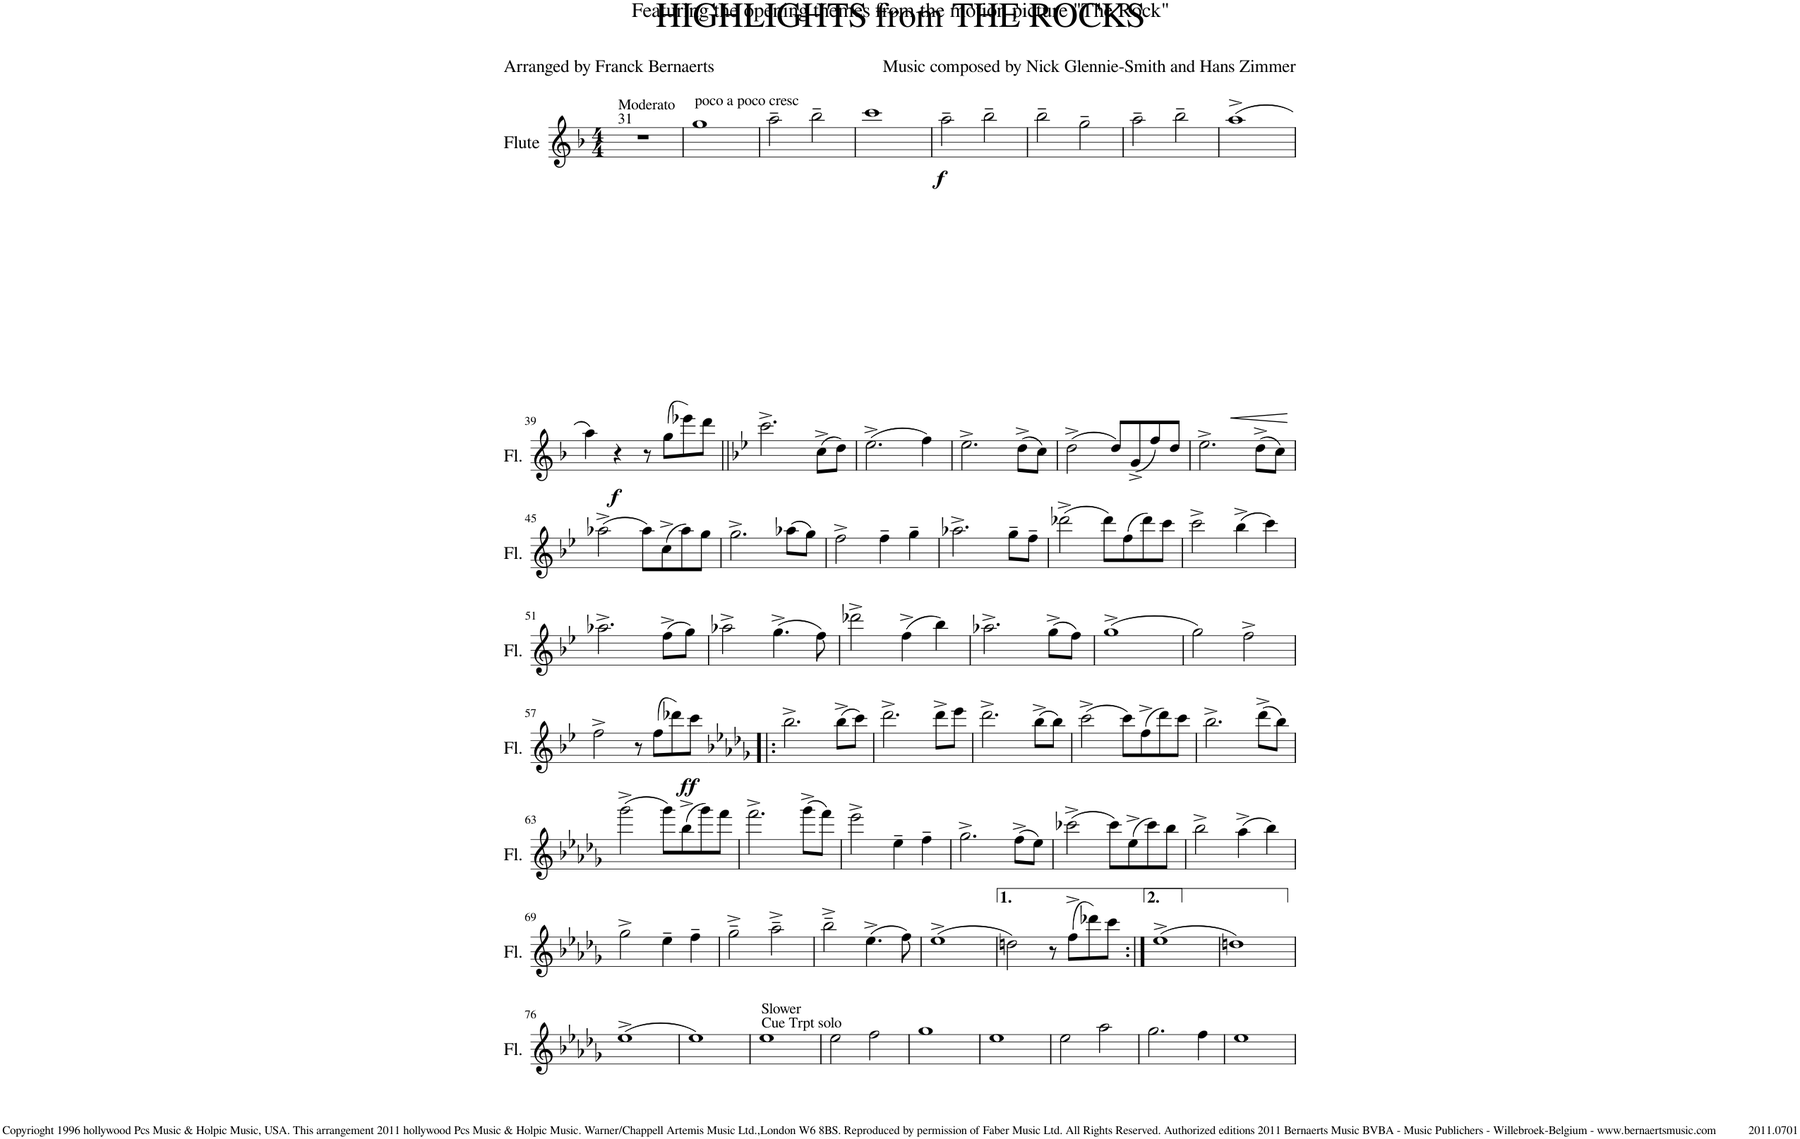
**kern	**dynam
*part1	*part1
*staff1	*staff1
*I"Flute	*
*I'Fl.	*
*clefG2	*
*k[b-]	*
*M4/4	*
=1	=1
!LO:TX:a:t=31	!
!LO:TX:a:t=Moderato	!
!	!LO:DY:b
1r	f
=32	=32
!LO:TX:a:t=poco a poco cresc	!
1gg	.
=33	=33
2aa~\	.
2bb-~\	.
=34	=34
1ccc	.
=35	=35
2aa~\	.
2bb-~\	.
=36	=36
2bb-~\	.
2gg~\	.
=37	=37
2aa~\	.
2bb-~\	.
=38	=38
!	!LO:HP:b
(1aa^	<
.	[
!!LO:LB:g=z
=39	=39
!	!LO:DY:b
4aa\)	f
4r	.
8r	.
(8gg\L	.
8eee-X\)	.
8ddd\J	.
=40||	=40||
*k[b-e-]	*
2.ccc^\	.
(8cc^\L	.
8dd\J)	.
=41	=41
(2.ee-^\	.
4ff\)	.
=42	=42
2.ee-^\	.
(8dd^\L	.
8cc\J)	.
=43	=43
(2dd^\	.
8dd/L)	.
(8g^/	.
8ff/)	.
8dd/J	.
=44	=44
2.ee-^\	.
(8dd^\L	.
8cc\J)	.
!!LO:LB:g=z
=45	=45
(2aa-X^\	.
8aa-\L)	.
(8cc^\	.
8aa-\)	.
8gg\J	.
=46	=46
2.gg^\	.
(8aa-X\L	.
8gg\J)	.
=47	=47
2ff^\	.
4ff~\	.
4gg~\	.
=48	=48
2.aa-X^\	.
8gg~\L	.
8ff~\J	.
=49	=49
(2ddd-X^\	.
8ddd-\L)	.
(8ff\	.
8ddd-\)	.
8ccc\J	.
=50	=50
2ccc^\	.
(4bb-^\	.
4ccc\)	.
!!LO:LB:g=z
=51	=51
2.aa-X^\	.
(8ff^\L	.
8gg\J)	.
=52	=52
2aa-X^\	.
(4.gg^\	.
8ff\)	.
=53	=53
2ddd-X^\	.
(4ff^\	.
4bb-\)	.
=54	=54
2.aa-X^\	.
(8gg^\L	.
8ff\J)	.
=55	=55
(1gg^	.
=56	=56
2gg\)	.
2ff^\	.
!!LO:LB:g=z
=57	=57
2ff^\	.
8r	.
!	!LO:DY:b
(8ff\L	ff
8ddd-X\)	.
8ccc\J	.
=58!|:	=58!|:
*k[b-e-a-d-g-]	*
2.bb-^\	.
(8bb-^\L	.
8ccc\J)	.
=59	=59
2.ddd-^\	.
8ddd-^\L	.
8eee-\J	.
=60	=60
2.ddd-^\	.
(8bb-^\L	.
8bb-\J)	.
=61	=61
(2ccc^\	.
8ccc\L)	.
(8ff^\	.
8ddd-\)	.
8ccc\J	.
=62	=62
2.bb-^\	.
(8ddd-^\L	.
8bb-\J)	.
!!LO:LB:g=z
=63	=63
(2ggg-^\	.
8ggg-\L)	.
(8bb-^\	.
8ggg-\)	.
8fff\J	.
=64	=64
2.fff^\	.
(8ggg-^\L	.
8fff\J)	.
=65	=65
2eee-^\	.
4ee-~\	.
4ff~\	.
=66	=66
2.gg-^\	.
(8ff^\L	.
8ee-\J)	.
=67	=67
(2ccc-X^\	.
8ccc-\L)	.
(8ee-^\	.
8ccc-\)	.
8bb-\J	.
=68	=68
2bb-^\	.
(4aa-^\	.
4bb-\)	.
!!LO:LB:g=z
=69	=69
2gg-^\	.
4ee-~\	.
4ff~\	.
=70	=70
2gg-~^\	.
2aa-~^\	.
=71	=71
2bb-~^\	.
(4.ee-^\	.
8ff\)	.
=72	=72
(1ee-^	.
=73	=73
2ddn\)	.
8r	.
(8ff^\L	.
8ddd-X\)	.
8ccc\J	.
=74:|!	=74:|!
(1ee-^	.
=75	=75
1ddn)	.
!!LO:LB:g=z
=76	=76
(1ee-^	.
=77	=77
1ee-)	.
=78	=78
!LO:TX:a:t=Cue Trpt solo	!
!LO:TX:a:t=Slower	!
1ee-	.
=79	=79
2ee-\	.
2ff\	.
=80	=80
1gg-	.
=81	=81
1ee-	.
=82	=82
2ee-\	.
2aa-\	.
=83	=83
2.gg-\	.
4ff\	.
=84	=84
1ee-	.
=	=
*-	*-
